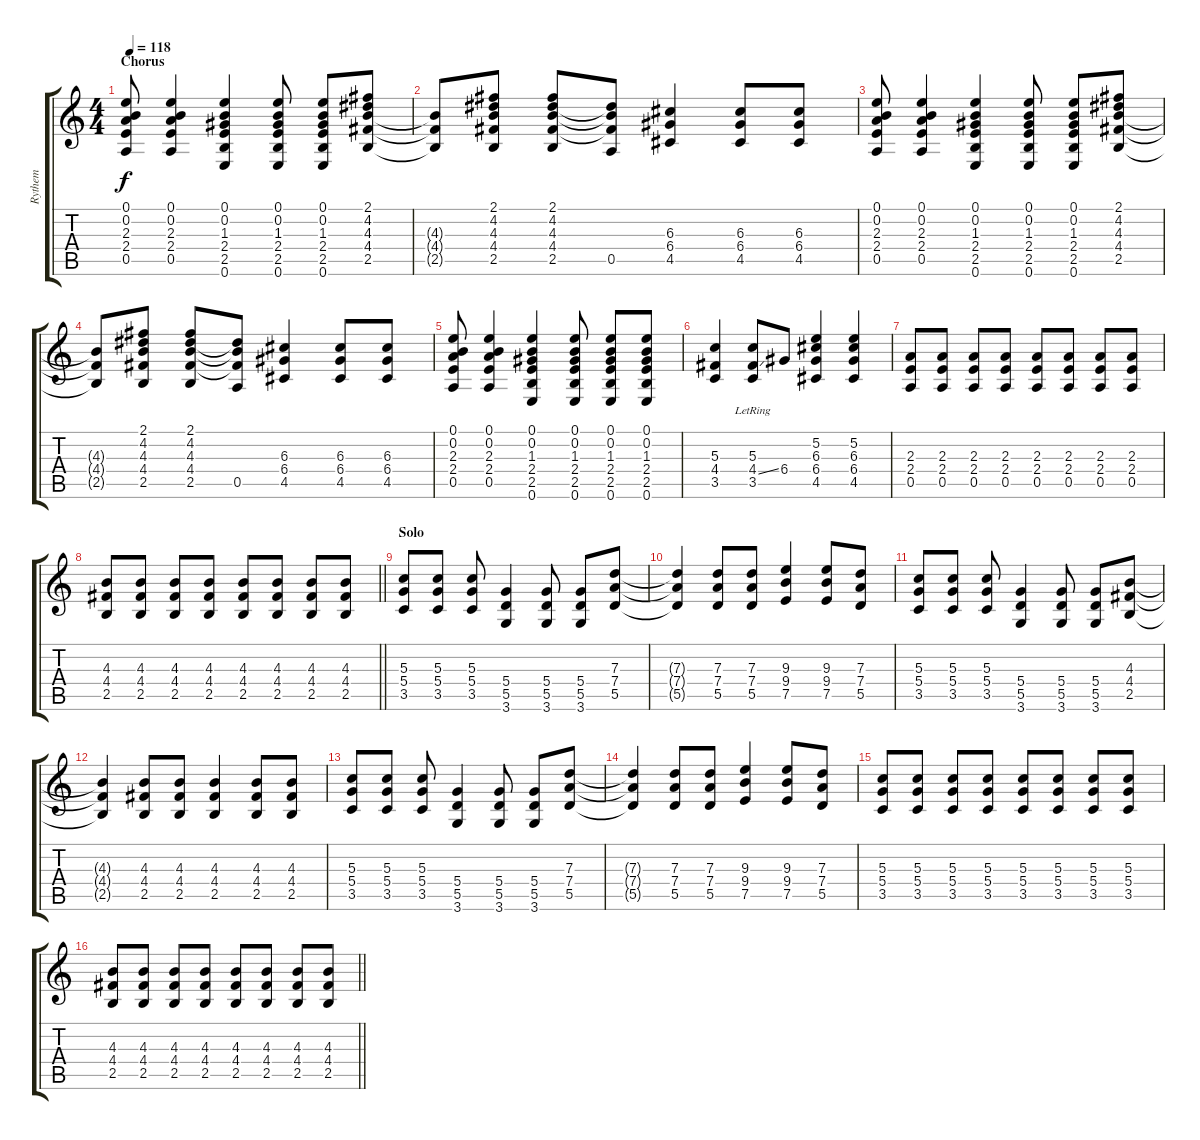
\track ("Rythem" "Rythem") {instrument distortionguitar}
\staff {score tabs}
\tuning (E4 B3 G3 D3 A2 E2) {hide}
\ts (4 4)
\section ("" "Chorus")
\tempo 118
\clef g2
\ks c
(0.1 0.2 2.3 2.4 0.5).8{dy f} (0.1 0.2 2.3 2.4 0.5).4 (0.1 0.2 1.3 2.4 2.5 0.6).4 (0.1 0.2 1.3 2.4 2.5 0.6).8 (0.1 0.2 1.3 2.4 2.5 0.6).8 (2.1 4.2 4.3 4.4 2.5).8 |
(4.3{t} 4.4{t} 2.5{t}).8 (2.1 4.2 4.3 4.4 2.5).8 (2.1 4.2 4.3 4.4 2.5).8 (4.2{t} 4.3{t} 4.4{t} 0.5).8 (6.3 6.4 4.5).4 (6.3 6.4 4.5).8 (6.3 6.4 4.5).8 |
(0.1 0.2 2.3 2.4 0.5).8 (0.1 0.2 2.3 2.4 0.5).4 (0.1 0.2 1.3 2.4 2.5 0.6).4 (0.1 0.2 1.3 2.4 2.5 0.6).8 (0.1 0.2 1.3 2.4 2.5 0.6).8 (2.1 4.2 4.3 4.4 2.5).8 |
(4.3{t} 4.4{t} 2.5{t}).8 (2.1 4.2 4.3 4.4 2.5).8 (2.1 4.2 4.3 4.4 2.5).8 (4.2{t} 4.3{t} 4.4{t} 0.5).8 (6.3 6.4 4.5).4 (6.3 6.4 4.5).8 (6.3 6.4 4.5).8 |
(0.1 0.2 2.3 2.4 0.5).8 (0.1 0.2 2.3 2.4 0.5).4 (0.1 0.2 1.3 2.4 2.5 0.6).4 (0.1 0.2 1.3 2.4 2.5 0.6).8 (0.1 0.2 1.3 2.4 2.5 0.6).8 (0.1 0.2 1.3 2.4 2.5 0.6).8 |
(5.3 4.4 3.5).4 (5.3 4.4{ss} 3.5{lr}).8 6.4.8 (5.2 6.3 6.4 4.5).4 (5.2 6.3 6.4 4.5).4 |
(2.3 2.4 0.5).8 (2.3 2.4 0.5).8 (2.3 2.4 0.5).8 (2.3 2.4 0.5).8 (2.3 2.4 0.5).8 (2.3 2.4 0.5).8 (2.3 2.4 0.5).8 (2.3 2.4 0.5).8 |
\barLineRight lightlight
(4.3 4.4 2.5).8 (4.3 4.4 2.5).8 (4.3 4.4 2.5).8 (4.3 4.4 2.5).8 (4.3 4.4 2.5).8 (4.3 4.4 2.5).8 (4.3 4.4 2.5).8 (4.3 4.4 2.5).8 |
\section ("" "Solo")
(5.3 5.4 3.5).8 (5.3 5.4 3.5).8 (5.3 5.4 3.5).8 (5.4 5.5 3.6).4 (5.4 5.5 3.6).8 (5.4 5.5 3.6).8 (7.3 7.4 5.5).8 |
(7.3{t} 7.4{t} 5.5{t}).4 (7.3 7.4 5.5).8 (7.3 7.4 5.5).8 (9.3 9.4 7.5).4 (9.3 9.4 7.5).8 (7.3 7.4 5.5).8 |
(5.3 5.4 3.5).8 (5.3 5.4 3.5).8 (5.3 5.4 3.5).8 (5.4 5.5 3.6).4 (5.4 5.5 3.6).8 (5.4 5.5 3.6).8 (4.3 4.4 2.5).8 |
(4.3{t} 4.4{t} 2.5{t}).4 (4.3 4.4 2.5).8 (4.3 4.4 2.5).8 (4.3 4.4 2.5).4 (4.3 4.4 2.5).8 (4.3 4.4 2.5).8 |
(5.3 5.4 3.5).8 (5.3 5.4 3.5).8 (5.3 5.4 3.5).8 (5.4 5.5 3.6).4 (5.4 5.5 3.6).8 (5.4 5.5 3.6).8 (7.3 7.4 5.5).8 |
(7.3{t} 7.4{t} 5.5{t}).4 (7.3 7.4 5.5).8 (7.3 7.4 5.5).8 (9.3 9.4 7.5).4 (9.3 9.4 7.5).8 (7.3 7.4 5.5).8 |
(5.3 5.4 3.5).8 (5.3 5.4 3.5).8 (5.3 5.4 3.5).8 (5.3 5.4 3.5).8 (5.3 5.4 3.5).8 (5.3 5.4 3.5).8 (5.3 5.4 3.5).8 (5.3 5.4 3.5).8 |
\barLineRight lightlight
(4.3 4.4 2.5).8 (4.3 4.4 2.5).8 (4.3 4.4 2.5).8 (4.3 4.4 2.5).8 (4.3 4.4 2.5).8 (4.3 4.4 2.5).8 (4.3 4.4 2.5).8 (4.3 4.4 2.5).8
